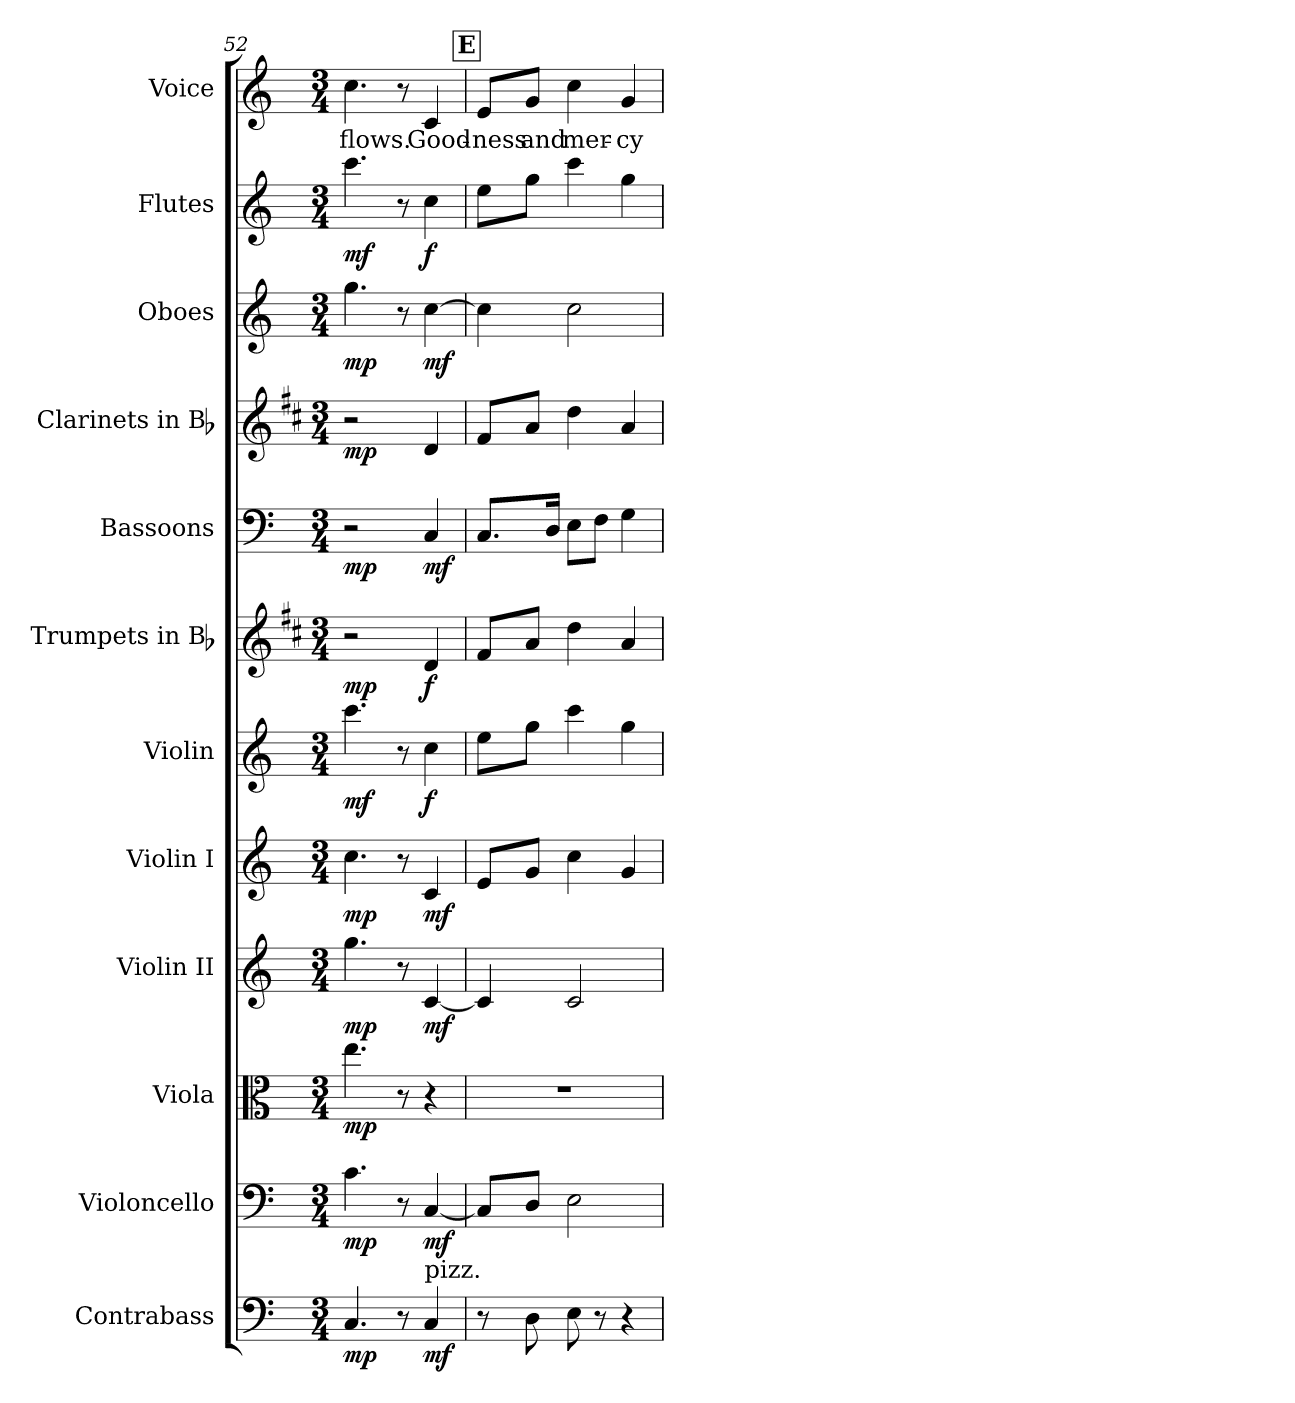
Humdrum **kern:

**kern	**dynam	**kern	**dynam	**kern	**dynam	**kern	**dynam	**kern	**dynam	**kern	**dynam	**kern	**dynam	**kern	**dynam	**kern	**dynam	**kern	**dynam	**kern	**dynam	**kern	**text
*part12	*part12	*part11	*part11	*part10	*part10	*part9	*part9	*part8	*part8	*part7	*part7	*part6	*part6	*part5	*part5	*part4	*part4	*part3	*part3	*part2	*part2	*part1	*part1
*staff12	*staff12	*staff11	*staff11	*staff10	*staff10	*staff9	*staff9	*staff8	*staff8	*staff7	*staff7	*staff6	*staff6	*staff5	*staff5	*staff4	*staff4	*staff3	*staff3	*staff2	*staff2	*staff1	*staff1
*I"Contrabass	*	*I"Violoncello	*	*I"Viola	*	*I"Violin II	*	*I"Violin I	*	*I"Violin	*	*I"Trumpets in Bb	*	*I"Bassoons	*	*I"Clarinets in Bb	*	*I"Oboes	*	*I"Flutes	*	*I"Voice	*
*I'Cb.	*	*I'Vc.	*	*I'Vla.	*	*I'Vln. II	*	*I'Vln. I	*	*I'Vln.	*	*I'Tpt.	*	*I'Bsn.	*	*I'Cl.	*	*I'Ob.	*	*I'Fl.	*	*I'Voice	*
*clefF4	*	*clefF4	*	*clefC3	*	*clefG2	*	*clefG2	*	*clefG2	*	*clefG2	*	*clefF4	*	*clefG2	*	*clefG2	*	*clefG2	*	*clefG2	*
*ITrd7c12	*	*	*	*	*	*	*	*	*	*	*	*ITrd1c2	*	*	*	*ITrd1c2	*	*	*	*	*	*	*
*k[]	*	*k[]	*	*k[]	*	*k[]	*	*k[]	*	*k[]	*	*k[]	*	*k[]	*	*k[]	*	*k[]	*	*k[]	*	*k[]	*
*C:	*	*C:	*	*C:	*	*C:	*	*C:	*	*C:	*	*C:	*	*C:	*	*C:	*	*C:	*	*C:	*	*C:	*
*M3/4	*	*M3/4	*	*M3/4	*	*M3/4	*	*M3/4	*	*M3/4	*	*M3/4	*	*M3/4	*	*M3/4	*	*M3/4	*	*M3/4	*	*M3/4	*
=52	=52	=52	=52	=52	=52	=52	=52	=52	=52	=52	=52	=52	=52	=52	=52	=52	=52	=52	=52	=52	=52	=52	=52
!	!	!	!	!	!	!	!	!	!	!	!	!	!	!	!	!	!	!	!	!	!	!	!LO:LY:b:color=#000000
4.CCi/	mp	4.ci\	mp	4.eei\	mp	4.ggi\	mp	4.cci\	mp	4.ccci\	mf	2r	mp	2r	mp	2r	mp	4.ggi\	mp	4.ccci\	mf	4.cci\	-flows.
8r	.	8r	.	8r	.	8r	.	8r	.	8r	.	.	.	.	.	.	.	8r	.	8r	.	8r	.
*	*	*	*	*	*	*	*	*	*	*	*	*	*	*	*	*	*	*	*	*MM85	*	*MM85	*
!LO:TX:a:t=pizz.	!	!	!	!	!	!	!	!	!	!	!	!	!	!	!	!	!	!	!	!	!	!	!
!	!	!	!	!	!	!	!	!	!	!	!	!	!	!	!	!	!	!	!	!	!	!	!LO:LY:b:color=#000000
4CCi/	mf	[4Ci/	mf	4r	.	[4ci/	mf	4ci/	mf	4cci\	f	4ci/	f	4Ci/	mf	4ci/	.	[4cci\	mf	4cci\	f	4ci/	Good-
!!LO:PB:g=z
!!LO:REH:place=s1:B:color=#000000:enc=box:fs=17.1407:t=E
=53	=53	=53	=53	=53	=53	=53	=53	=53	=53	=53	=53	=53	=53	=53	=53	=53	=53	=53	=53	=53	=53	=53	=53
!	!	!	!	!LO:N:vis=1	!	!	!	!	!	!	!	!	!	!	!	!	!	!	!	!	!	!	!
!	!	!	!	!	!	!	!	!	!	!	!	!	!	!	!	!	!	!	!	!	!	!	!LO:LY:b:color=#000000
8r	.	8Ci/L]	.	2.r	.	4ci/]	.	8ei/L	.	8eei\L	.	8ei/L	.	8.Ci/L	.	8ei/L	.	4cci\]	.	8eei\L	.	8ei/L	-ness
!	!	!	!	!	!	!	!	!	!	!	!	!	!	!	!	!	!	!	!	!	!	!	!LO:LY:b:color=#000000
8DDi\	.	8Di/J	.	.	.	.	.	8gi/J	.	8ggi\J	.	8gi/J	.	.	.	8gi/J	.	.	.	8ggi\J	.	8gi/J	and
.	.	.	.	.	.	.	.	.	.	.	.	.	.	16Di/Jk	.	.	.	.	.	.	.	.	.
!	!	!	!	!	!	!	!	!	!	!	!	!	!	!	!	!	!	!	!	!	!	!	!LO:LY:b:color=#000000
8EEi\	.	2Ei\	.	.	.	2ci/	.	4cci\	.	4ccci\	.	4cci\	.	8Ei\L	.	4cci\	.	2cci\	.	4ccci\	.	4cci\	mer-
8r	.	.	.	.	.	.	.	.	.	.	.	.	.	8Fi\J	.	.	.	.	.	.	.	.	.
!	!	!	!	!	!	!	!	!	!	!	!	!	!	!	!	!	!	!	!	!	!	!	!LO:LY:b:color=#000000
4r	.	.	.	.	.	.	.	4gi/	.	4ggi\	.	4gi/	.	4Gi\	.	4gi/	.	.	.	4ggi\	.	4gi/	-cy
=	=	=	=	=	=	=	=	=	=	=	=	=	=	=	=	=	=	=	=	=	=	=	=
*-	*-	*-	*-	*-	*-	*-	*-	*-	*-	*-	*-	*-	*-	*-	*-	*-	*-	*-	*-	*-	*-	*-	*-
